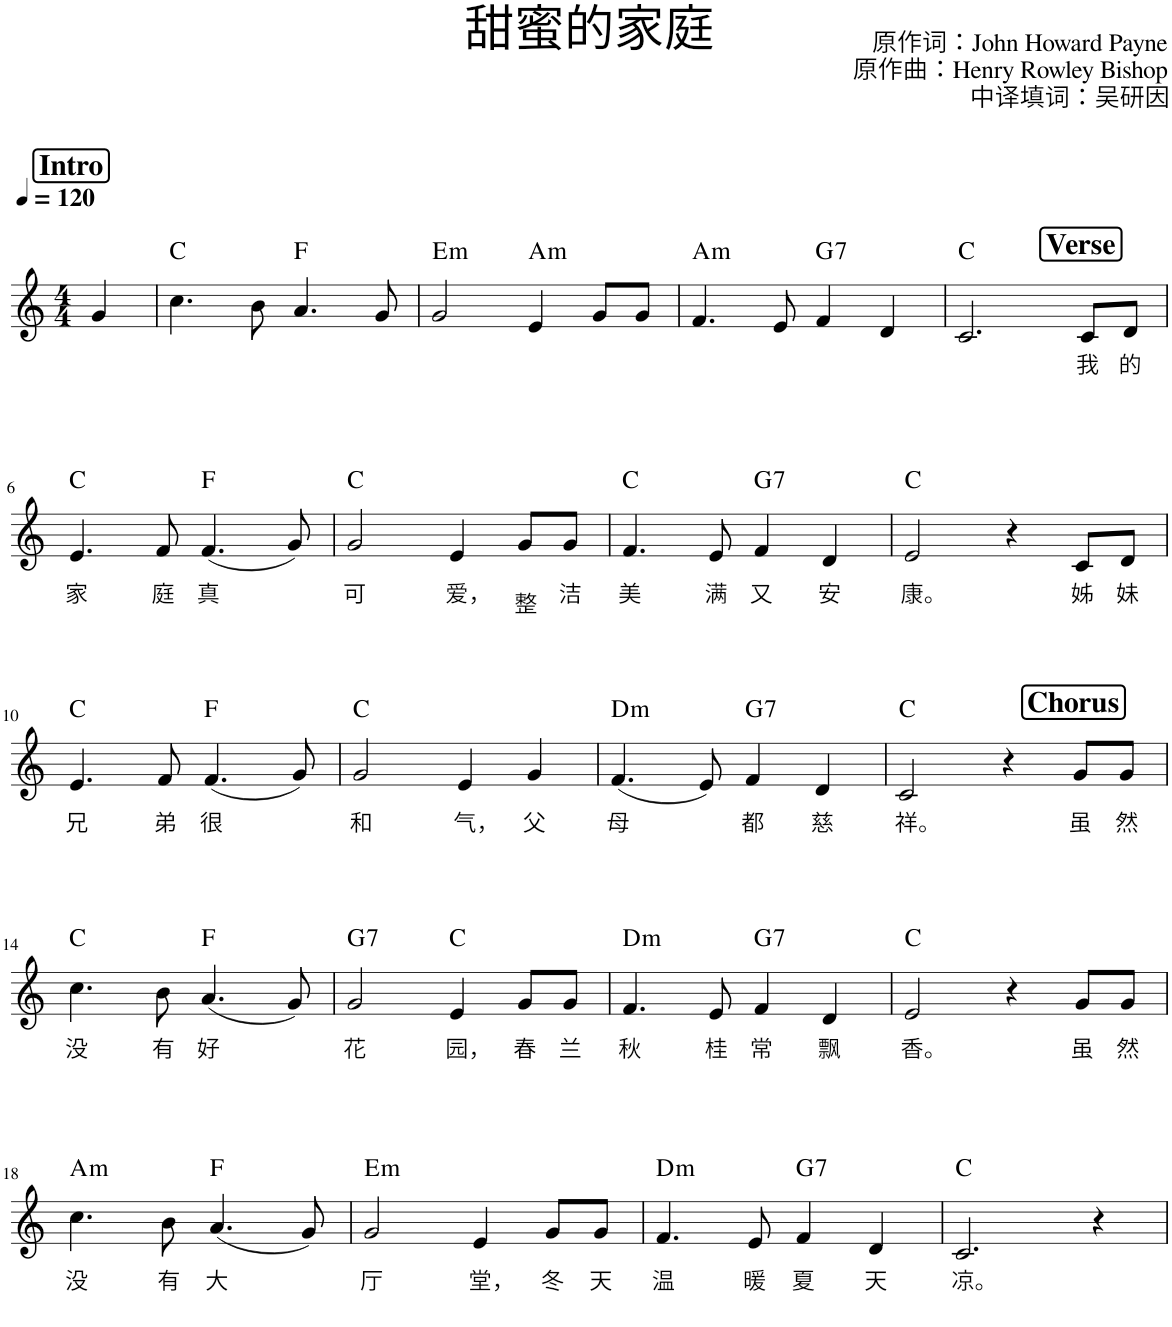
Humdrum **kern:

**kern	**text	**harte
*part1	*part1	*part1
*staff1	*staff1	*
*I"Piano	*	*
*I'Pno.	*	*
*clefG2	*	*
*k[]	*	*
*M4/4	*	*
*MM120	*	*
!!LO:REH:place=s1:a:B:cj:fs=14:t=Intro
=1	=1	=1
4g/	.	.
=2	=2	=2
!	!	!LO:H:kt=N.C.
4.cc\	.	N
8b\	.	.
!	!	!LO:H:kt=N.C.
4.a/	.	N
8g/	.	.
=3	=3	=3
!	!	!LO:H:kt=m
2g/	.	E:min
!	!	!LO:H:kt=m
4e/	.	A:min
8g/L	.	.
8g/J	.	.
=4	=4	=4
!	!	!LO:H:kt=m
4.f/	.	A:min
8e/	.	.
!	!	!LO:H:kt=7
4f/	.	G:7
4d/	.	.
!!LO:REH:place=s1:a:B:cj:fs=14:t=Verse:qo=3
=5	=5	=5
!	!	!LO:H:kt=N.C.
2.c/	.	N
!	!LO:LY:b	!
8c/L	我	.
!	!LO:LY:b	!
8d/J	的	.
!!LO:LB:g=z
=6	=6	=6
!	!LO:LY:b	!LO:H:kt=N.C.
4.e/	家	N
!	!LO:LY:b	!
8f/	庭	.
!	!LO:LY:b	!LO:H:kt=N.C.
(4.f/	真	N
8g/)	.	.
=7	=7	=7
!	!LO:LY:b	!LO:H:kt=N.C.
2g/	可	N
!	!LO:LY:b	!
4e/	爱，	.
!	!LO:LY:b	!
8g/L	整	.
!	!LO:LY:b	!
8g/J	洁	.
=8	=8	=8
!	!LO:LY:b	!LO:H:kt=N.C.
4.f/	美	N
!	!LO:LY:b	!
8e/	满	.
!	!LO:LY:b	!LO:H:kt=7
4f/	又	G:7
!	!LO:LY:b	!
4d/	安	.
=9	=9	=9
!	!LO:LY:b	!LO:H:kt=N.C.
2e/	康。	N
4r	.	.
!	!LO:LY:b	!
8c/L	姊	.
!	!LO:LY:b	!
8d/J	妹	.
!!LO:LB:g=z
=10	=10	=10
!	!LO:LY:b	!LO:H:kt=N.C.
4.e/	兄	N
!	!LO:LY:b	!
8f/	弟	.
!	!LO:LY:b	!LO:H:kt=N.C.
(4.f/	很	N
8g/)	.	.
=11	=11	=11
!	!LO:LY:b	!LO:H:kt=N.C.
2g/	和	N
!	!LO:LY:b	!
4e/	气，	.
!	!LO:LY:b	!
4g/	父	.
=12	=12	=12
!	!LO:LY:b	!LO:H:kt=m
(4.f/	母	D:min
8e/)	.	.
!	!LO:LY:b	!LO:H:kt=7
4f/	都	G:7
!	!LO:LY:b	!
4d/	慈	.
!!LO:REH:place=s1:a:B:cj:fs=14:t=Chorus:qo=3
=13	=13	=13
!	!LO:LY:b	!LO:H:kt=N.C.
2c/	祥。	N
4r	.	.
!	!LO:LY:b	!
8g/L	虽	.
!	!LO:LY:b	!
8g/J	然	.
!!LO:LB:g=z
=14	=14	=14
!	!LO:LY:b	!LO:H:kt=N.C.
4.cc\	没	N
!	!LO:LY:b	!
8b\	有	.
!	!LO:LY:b	!LO:H:kt=N.C.
(4.a/	好	N
8g/)	.	.
=15	=15	=15
!	!LO:LY:b	!LO:H:kt=7
2g/	花	G:7
!	!LO:LY:b	!LO:H:kt=N.C.
4e/	园，	N
!	!LO:LY:b	!
8g/L	春	.
!	!LO:LY:b	!
8g/J	兰	.
=16	=16	=16
!	!LO:LY:b	!LO:H:kt=m
4.f/	秋	D:min
!	!LO:LY:b	!
8e/	桂	.
!	!LO:LY:b	!LO:H:kt=7
4f/	常	G:7
!	!LO:LY:b	!
4d/	飘	.
=17	=17	=17
!	!LO:LY:b	!LO:H:kt=N.C.
2e/	香。	N
4r	.	.
!	!LO:LY:b	!
8g/L	虽	.
!	!LO:LY:b	!
8g/J	然	.
!!LO:LB:g=z
=18	=18	=18
!	!LO:LY:b	!LO:H:kt=m
4.cc\	没	A:min
!	!LO:LY:b	!
8b\	有	.
!	!LO:LY:b	!LO:H:kt=N.C.
(4.a/	大	N
8g/)	.	.
=19	=19	=19
!	!LO:LY:b	!LO:H:kt=m
2g/	厅	E:min
!	!LO:LY:b	!
4e/	堂，	.
!	!LO:LY:b	!
8g/L	冬	.
!	!LO:LY:b	!
8g/J	天	.
=20	=20	=20
!	!LO:LY:b	!LO:H:kt=m
4.f/	温	D:min
!	!LO:LY:b	!
8e/	暖	.
!	!LO:LY:b	!LO:H:kt=7
4f/	夏	G:7
!	!LO:LY:b	!
4d/	天	.
=21	=21	=21
!	!LO:LY:b	!LO:H:kt=N.C.
2.c/	凉。	N
4r	.	.
=	=	=
*-	*-	*-
